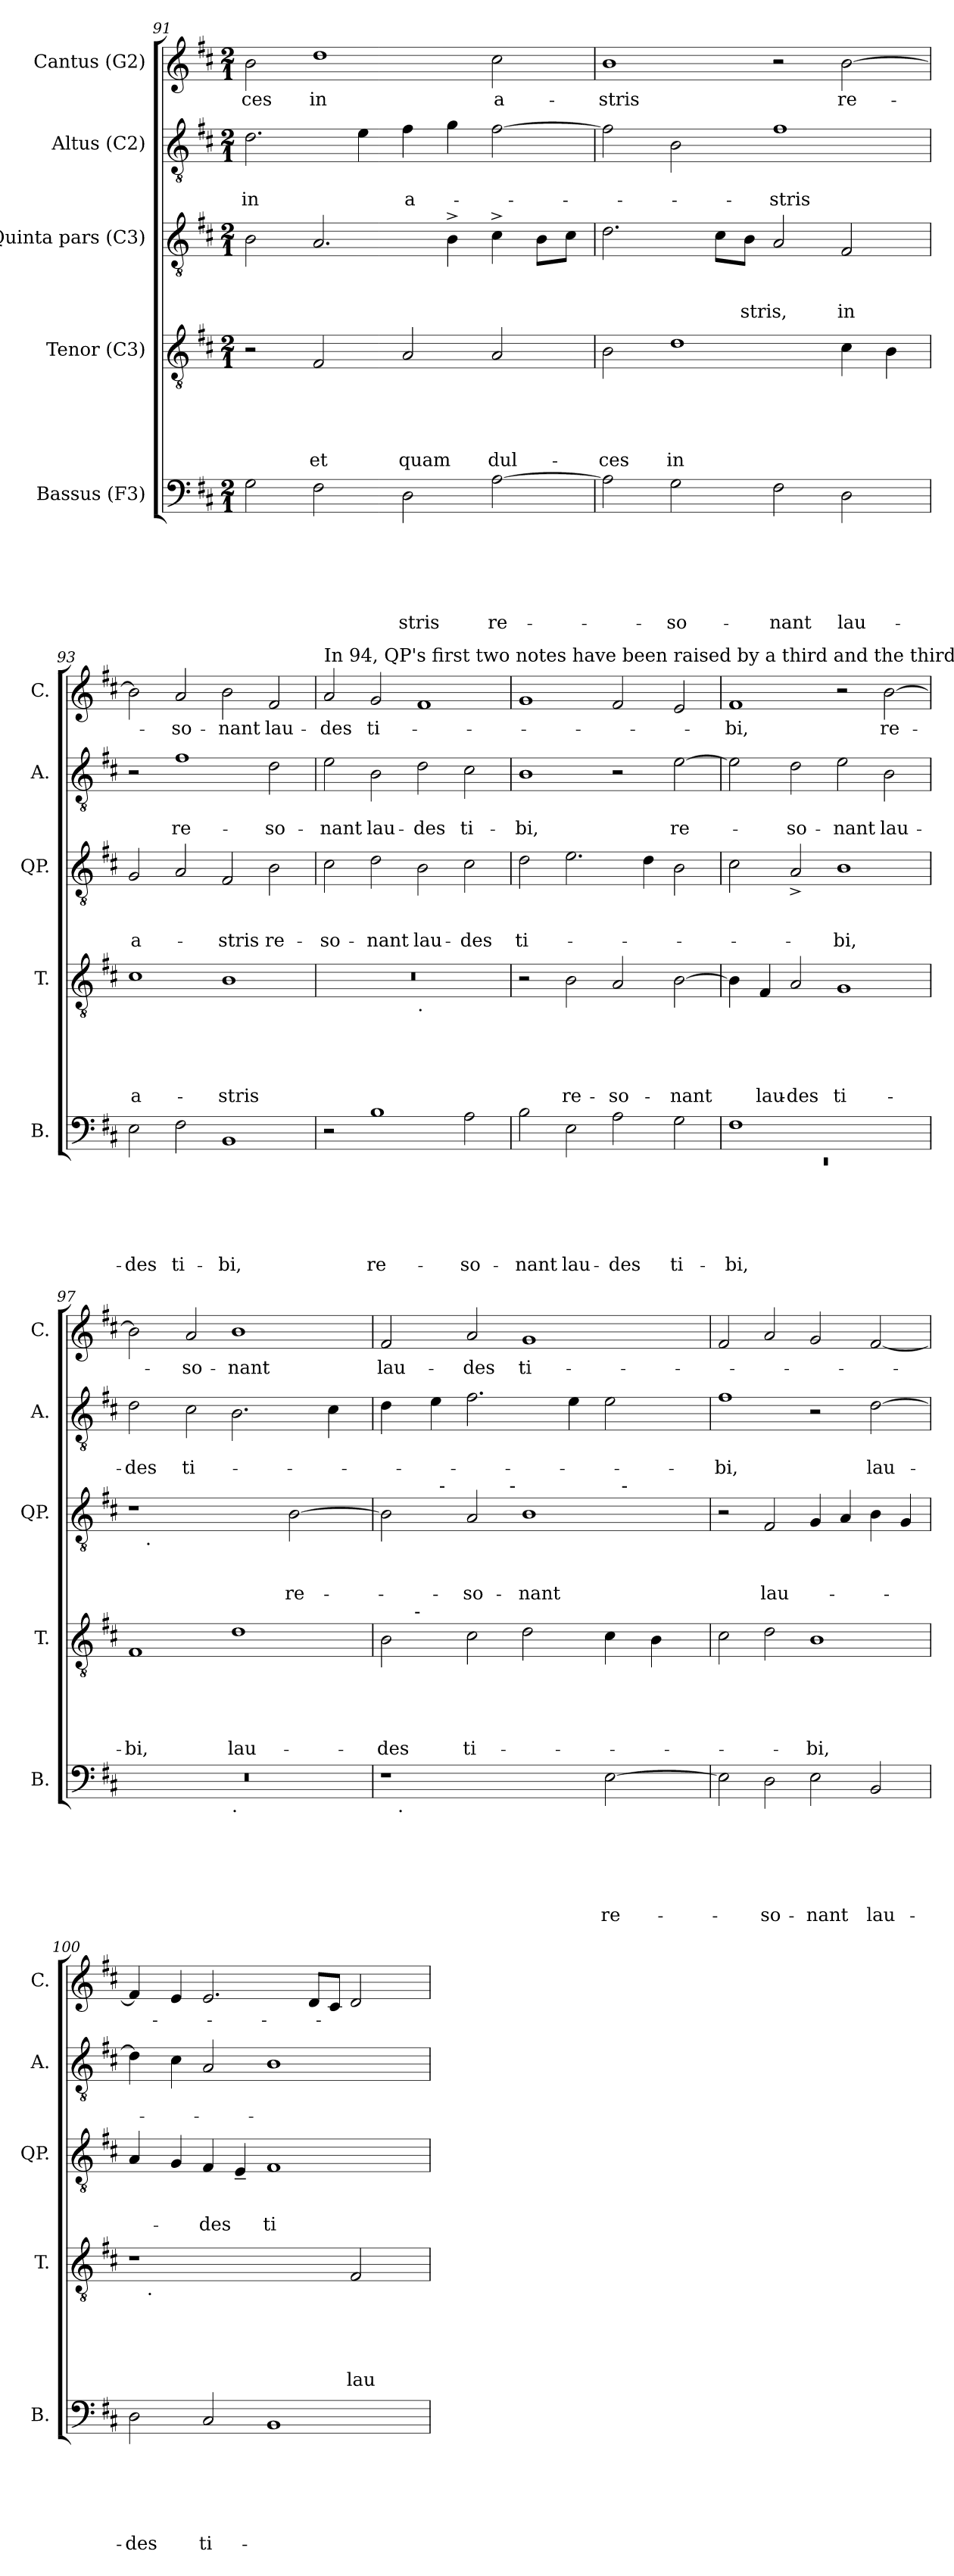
**kern	**text	**text	**text	**text	**text	**text	**kern	**text	**text	**text	**text	**text	**kern	**text	**text	**text	**kern	**text	**text	**kern	**text
*part5	*part5	*part5	*part5	*part5	*part5	*part5	*part4	*part4	*part4	*part4	*part4	*part4	*part3	*part3	*part3	*part3	*part2	*part2	*part2	*part1	*part1
*staff5	*staff5	*staff5	*staff5	*staff5	*staff5	*staff5	*staff4	*staff4	*staff4	*staff4	*staff4	*staff4	*staff3	*staff3	*staff3	*staff3	*staff2	*staff2	*staff2	*staff1	*staff1
*I"Bassus (F3)	*	*	*	*	*	*	*I"Tenor (C3)	*	*	*	*	*	*I"Quinta pars (C3)	*	*	*	*I"Altus (C2)	*	*	*I"Cantus (G2)	*
*I'B.	*	*	*	*	*	*	*I'T.	*	*	*	*	*	*I'QP.	*	*	*	*I'A.	*	*	*I'C.	*
*clefF4	*	*	*	*	*	*	*clefGv2	*	*	*	*	*	*clefGv2	*	*	*	*clefGv2	*	*	*clefG2	*
*k[f#c#]	*	*	*	*	*	*	*k[f#c#]	*	*	*	*	*	*k[f#c#]	*	*	*	*k[f#c#]	*	*	*k[f#c#]	*
*D:	*	*	*	*	*	*	*D:	*	*	*	*	*	*D:	*	*	*	*D:	*	*	*D:	*
*M2/1	*	*	*	*	*	*	*M2/1	*	*	*	*	*	*M2/1	*	*	*	*M2/1	*	*	*M2/1	*
=91	=91	=91	=91	=91	=91	=91	=91	=91	=91	=91	=91	=91	=91	=91	=91	=91	=91	=91	=91	=91	=91
!	!	!	!	!	!	!	!	!	!	!	!	!	!	!	!	!	!	!	!LO:LY:b	!	!LO:LY:b
2G\	.	.	.	.	.	.	2r	.	.	.	.	.	2B\	.	.	.	2.d\	.	in	2b\	-ces
!	!	!	!	!	!	!	!	!	!	!	!	!LO:LY:b	!	!	!	!	!	!	!	!	!LO:LY:b
2F#\	.	.	.	.	.	.	2F#/	.	.	.	.	et	2.A/	.	.	.	.	.	.	1dd	in
.	.	.	.	.	.	.	.	.	.	.	.	.	.	.	.	.	4e\	.	.	.	.
!	!	!	!	!	!	!LO:LY:b	!	!	!	!	!	!LO:LY:b	!	!	!	!	!	!	!LO:LY:b	!	!
2D\	.	.	.	.	.	-stris	2A/	.	.	.	.	quam	.	.	.	.	4f#\	.	a-	.	.
.	.	.	.	.	.	.	.	.	.	.	.	.	4B^>\	.	.	.	4g\	.	.	.	.
!	!	!	!	!	!	!LO:LY:b	!	!	!	!	!	!LO:LY:b	!	!	!	!	!	!	!	!	!LO:LY:b
[>2A\	.	.	.	.	.	re-	2A/	.	.	.	.	dul-	4c#^>\	.	.	.	[>2f#\	.	.	2cc#\	a-
.	.	.	.	.	.	.	.	.	.	.	.	.	8B\L	.	.	.	.	.	.	.	.
.	.	.	.	.	.	.	.	.	.	.	.	.	8c#\J	.	.	.	.	.	.	.	.
=92	=92	=92	=92	=92	=92	=92	=92	=92	=92	=92	=92	=92	=92	=92	=92	=92	=92	=92	=92	=92	=92
!	!	!	!	!	!	!	!	!	!	!	!	!LO:LY:b	!	!	!	!	!	!	!	!	!LO:LY:b
2A\]	.	.	.	.	.	.	2B\	.	.	.	.	-ces	2.d\	.	.	.	2f#\]	.	.	1b	-stris
!	!	!	!	!	!	!LO:LY:b	!	!	!	!	!	!LO:LY:b	!	!	!	!	!	!	!	!	!
2G\	.	.	.	.	.	-so-	1d	.	.	.	.	in	.	.	.	.	2B\	.	.	.	.
.	.	.	.	.	.	.	.	.	.	.	.	.	8c#\L	.	.	.	.	.	.	.	.
!	!	!	!	!	!	!	!	!	!	!	!	!	!	!	!	!LO:LY:b	!	!	!	!	!
.	.	.	.	.	.	.	.	.	.	.	.	.	8B\J	.	.	-stris,	.	.	.	.	.
!	!	!	!	!	!	!LO:LY:b	!	!	!	!	!	!	!	!	!	!	!	!	!LO:LY:b	!	!
2F#\	.	.	.	.	.	-nant	.	.	.	.	.	.	2A/	.	.	.	1f#	.	-stris	2r	.
!	!	!	!	!	!	!LO:LY:b	!	!	!	!	!	!	!	!	!	!LO:LY:b	!	!	!	!	!LO:LY:b
2D\	.	.	.	.	.	lau-	4c#\	.	.	.	.	.	2F#/	.	.	in	.	.	.	[>2b\	re-
.	.	.	.	.	.	.	4B\	.	.	.	.	.	.	.	.	.	.	.	.	.	.
=93	=93	=93	=93	=93	=93	=93	=93	=93	=93	=93	=93	=93	=93	=93	=93	=93	=93	=93	=93	=93	=93
!	!	!	!	!	!	!LO:LY:b	!	!	!	!	!	!LO:LY:b:rj	!	!	!	!LO:LY:b	!	!	!	!	!
2E\	.	.	.	.	.	-des	1c#	.	.	.	.	a-	2G/	.	.	a-	2r	.	.	2b\]	.
!	!	!	!	!	!	!LO:LY:b	!	!	!	!	!	!	!	!	!	!	!	!	!LO:LY:b	!	!LO:LY:b
2F#\	.	.	.	.	.	ti-	.	.	.	.	.	.	2A/	.	.	.	1f#	.	re-	2a/	-so-
!	!	!	!	!	!	!LO:LY:b	!	!	!	!	!	!LO:LY:b	!	!	!	!LO:LY:b	!	!	!	!	!LO:LY:b
1BB	.	.	.	.	.	-bi,	1B	.	.	.	.	-stris	2F#/	.	.	-stris	.	.	.	2b\	-nant
!	!	!	!	!	!	!	!	!	!	!	!	!	!	!	!	!LO:LY:b	!	!	!LO:LY:b	!	!LO:LY:b
.	.	.	.	.	.	.	.	.	.	.	.	.	2B\	.	.	re-	2d\	.	-so-	2f#/	lau-
!!LO:LB:g=z
=94	=94	=94	=94	=94	=94	=94	=94	=94	=94	=94	=94	=94	=94	=94	=94	=94	=94	=94	=94	=94	=94
!	!	!	!	!	!	!	!	!	!	!	!	!	!	!	!	!	!	!	!	!LO:TX:a:t=In 94, QP's first two notes have been raised by a third and the third note by a fourth.	!
!	!	!	!	!	!	!	!	!	!	!	!	!	!	!	!	!LO:LY:b	!	!	!LO:LY:b	!	!LO:LY:b
*	*	*	*	*	*	*	*^	*	*	*	*	*	*	*	*	*	*	*	*	*	*
2r	.	.	.	.	.	.	0r	1ryy	.	.	.	.	.	2c#\	.	.	-so-	2e\	.	-nant	2a/	-des
!	!	!	!	!	!	!LO:LY:b	!	!	!	!	!	!	!	!	!	!	!LO:LY:b	!	!	!LO:LY:b	!	!LO:LY:b
1B	.	.	.	.	.	re-	.	.	.	.	.	.	.	2d\	.	.	-nant	2B\	.	lau-	2g/	ti-
!	!	!	!	!	!	!	!	!LO:TX:b:t=.	!	!	!	!	!	!	!	!	!	!	!	!	!	!
!	!	!	!	!	!	!	!	!	!	!	!	!	!	!	!	!	!LO:LY:b	!	!	!LO:LY:b	!	!
.	.	.	.	.	.	.	.	1ryy	.	.	.	.	.	2B\	.	.	lau-	2d\	.	-des	1f#	.
!	!	!	!	!	!	!LO:LY:b	!	!	!	!	!	!	!	!	!	!	!LO:LY:b	!	!	!LO:LY:b	!	!
2A\	.	.	.	.	.	-so-	.	.	.	.	.	.	.	2c#\	.	.	-des	2c#\	.	ti-	.	.
=95	=95	=95	=95	=95	=95	=95	=95	=95	=95	=95	=95	=95	=95	=95	=95	=95	=95	=95	=95	=95	=95	=95
!	!	!	!	!	!	!LO:LY:b	!	!	!	!	!	!	!	!	!	!	!LO:LY:b	!	!	!LO:LY:b	!	!
*	*	*	*	*	*	*	*v	*v	*	*	*	*	*	*	*	*	*	*	*	*	*	*
2B\	.	.	.	.	.	-nant	2r	.	.	.	.	.	2d\	.	.	ti-	1B	.	-bi,	1g	.
!	!	!	!	!	!	!LO:LY:b	!	!	!	!	!	!LO:LY:b	!	!	!	!	!	!	!	!	!
2E\	.	.	.	.	.	lau-	2B\	.	.	.	.	re-	2.e\	.	.	.	.	.	.	.	.
!	!	!	!	!	!	!LO:LY:b	!	!	!	!	!	!LO:LY:b	!	!	!	!	!	!	!	!	!
2A\	.	.	.	.	.	-des	2A/	.	.	.	.	-so-	.	.	.	.	2r	.	.	2f#/	.
.	.	.	.	.	.	.	.	.	.	.	.	.	4d\	.	.	.	.	.	.	.	.
!	!	!	!	!	!	!LO:LY:b	!	!	!	!	!	!LO:LY:b	!	!	!	!	!	!	!LO:LY:b	!	!
2G\	.	.	.	.	.	ti-	[>2B\	.	.	.	.	-nant	2B\	.	.	.	[>2e\	.	re-	2e/	.
=96	=96	=96	=96	=96	=96	=96	=96	=96	=96	=96	=96	=96	=96	=96	=96	=96	=96	=96	=96	=96	=96
*^	*	*	*	*	*	*	*	*	*	*	*	*	*	*	*	*	*	*	*	*	*
!	!LO:N:vis=1	!	!	!	!	!	!LO:LY:b	!	!	!	!	!	!	!	!	!	!	!	!	!	!	!LO:LY:b
1F#	0rEE	.	.	.	.	.	-bi,	4B\]	.	.	.	.	.	2c#\	.	.	.	2e\]	.	.	1f#	-bi,
!	!	!	!	!	!	!	!	!	!	!	!	!	!LO:LY:b	!	!	!	!	!	!	!	!	!
.	.	.	.	.	.	.	.	4F#/	.	.	.	.	lau-	.	.	.	.	.	.	.	.	.
!	!	!	!	!	!	!	!	!	!	!	!	!	!LO:LY:b:rj	!	!	!	!	!	!	!LO:LY:b	!	!
.	.	.	.	.	.	.	.	2A/	.	.	.	.	-des	2A^</	.	.	.	2d\	.	-so-	.	.
!	!	!	!	!	!	!	!	!	!	!	!	!	!LO:LY:b	!	!	!	!LO:LY:b	!	!	!LO:LY:b	!	!
1ryy	.	.	.	.	.	.	.	1G	.	.	.	.	ti-	1B	.	.	-bi,	2e\	.	-nant	2r	.
!	!	!	!	!	!	!	!	!	!	!	!	!	!	!	!	!	!	!	!	!LO:LY:b	!	!LO:LY:b
.	.	.	.	.	.	.	.	.	.	.	.	.	.	.	.	.	.	2B\	.	lau-	[>2b\	re-
=97	=97	=97	=97	=97	=97	=97	=97	=97	=97	=97	=97	=97	=97	=97	=97	=97	=97	=97	=97	=97	=97	=97
!	!	!	!	!	!	!	!	!	!	!	!	!	!LO:LY:b	!	!	!	!	!	!	!LO:LY:b	!	!
*	*	*	*	*	*	*	*	*	*	*	*	*	*	*^	*	*	*	*	*	*	*	*
0r	1ryy	.	.	.	.	.	.	1F#	.	.	.	.	-bi,	1r	16.ryy	.	.	.	2d\	.	-des	2b\]	.
!	!	!	!	!	!	!	!	!	!	!	!	!	!	!	!LO:TX:b:t=.	!	!	!	!	!	!	!	!
.	.	.	.	.	.	.	.	.	.	.	.	.	.	.	1ryy	.	.	.	.	.	.	.	.
!	!	!	!	!	!	!	!	!	!	!	!	!	!	!	!	!	!	!	!	!	!LO:LY:b	!	!LO:LY:b
.	.	.	.	.	.	.	.	.	.	.	.	.	.	.	.	.	.	.	2c#\	.	ti-	2a/	-so-
!	!LO:TX:b:t=.	!	!	!	!	!	!	!	!	!	!	!	!	!	!	!	!	!	!	!	!	!	!
!	!	!	!	!	!	!	!	!	!	!	!	!	!LO:LY:b	!	!	!	!	!	!	!	!	!	!LO:LY:b
.	1ryy	.	.	.	.	.	.	1d	.	.	.	.	lau-	2ryy	.	.	.	.	2.B\	.	.	1b	-nant
.	.	.	.	.	.	.	.	.	.	.	.	.	.	.	2ryy	.	.	.	.	.	.	.	.
!	!	!	!	!	!	!	!	!	!	!	!	!	!	!	!	!	!	!LO:LY:b	!	!	!	!	!
.	.	.	.	.	.	.	.	.	.	.	.	.	.	[>2B\	.	.	.	re-	.	.	.	.	.
.	.	.	.	.	.	.	.	.	.	.	.	.	.	.	4ryy	.	.	.	.	.	.	.	.
.	.	.	.	.	.	.	.	.	.	.	.	.	.	.	.	.	.	.	4c#\	.	.	.	.
.	.	.	.	.	.	.	.	.	.	.	.	.	.	.	8ryy	.	.	.	.	.	.	.	.
.	.	.	.	.	.	.	.	.	.	.	.	.	.	.	32ryy	.	.	.	.	.	.	.	.
!!LO:PB:g=z
=98	=98	=98	=98	=98	=98	=98	=98	=98	=98	=98	=98	=98	=98	=98	=98	=98	=98	=98	=98	=98	=98	=98	=98
!	!	!	!	!	!	!	!	!	!	!	!	!	!LO:LY:b	!	!	!	!	!	!	!	!	!	!LO:LY:b
*	*	*	*	*	*	*	*	*^	*	*	*	*	*	*^	*^	*	*	*	*	*	*	*	*
1r	16.ryy	.	.	.	.	.	.	2B\	8ryy	.	.	.	.	-des	2B\]	4ryy	2...ryy	1ryy	.	.	.	4d\	.	.	2f#/	lau-
!	!LO:TX:b:t=.	!	!	!	!	!	!	!	!	!	!	!	!	!	!	!	!	!	!	!	!	!	!	!	!	!
.	1ryy	.	.	.	.	.	.	.	.	.	.	.	.	.	.	.	.	.	.	.	.	.	.	.	.	.
.	.	.	.	.	.	.	.	.	32ryy	.	.	.	.	.	.	.	.	.	.	.	.	.	.	.	.	.
!	!	!	!	!	!	!	!	!	!LO:TX:a:t=-	!	!	!	!	!	!	!	!	!	!	!	!	!	!	!	!	!
.	.	.	.	.	.	.	.	.	1ryy	.	.	.	.	.	.	.	.	.	.	.	.	.	.	.	.	.
.	.	.	.	.	.	.	.	.	.	.	.	.	.	.	.	32ryy	.	.	.	.	.	4e\	.	.	.	.
!	!	!	!	!	!	!	!	!	!	!	!	!	!	!	!	!LO:TX:a:t=-	!	!	!	!	!	!	!	!	!	!
.	.	.	.	.	.	.	.	.	.	.	.	.	.	.	.	1ryy	.	.	.	.	.	.	.	.	.	.
!	!	!	!	!	!	!	!	!	!	!	!	!	!	!LO:LY:b	!	!	!	!	!	!	!LO:LY:b	!	!	!	!	!LO:LY:b
.	.	.	.	.	.	.	.	2c#\	.	.	.	.	.	ti-	2A/	.	.	.	.	.	-so-	2.f#\	.	.	2a/	-des
!	!	!	!	!	!	!	!	!	!	!	!	!	!	!	!	!	!LO:TX:a:t=-	!	!	!	!	!	!	!	!	!
.	.	.	.	.	.	.	.	.	.	.	.	.	.	.	.	.	1ryy	.	.	.	.	.	.	.	.	.
!	!	!	!	!	!	!	!	!	!	!	!	!	!	!	!	!	!	!	!	!	!LO:LY:b	!	!	!	!	!LO:LY:b
2ryy	.	.	.	.	.	.	.	2d\	.	.	.	.	.	.	1B	.	.	2ryy	.	.	-nant	.	.	.	1g	ti-
.	2ryy	.	.	.	.	.	.	.	.	.	.	.	.	.	.	.	.	.	.	.	.	.	.	.	.	.
.	.	.	.	.	.	.	.	.	2ryy	.	.	.	.	.	.	.	.	.	.	.	.	.	.	.	.	.
.	.	.	.	.	.	.	.	.	.	.	.	.	.	.	.	.	.	.	.	.	.	4e\	.	.	.	.
.	.	.	.	.	.	.	.	.	.	.	.	.	.	.	.	2ryy	.	.	.	.	.	.	.	.	.	.
!	!	!	!	!	!	!	!LO:LY:b	!	!	!	!	!	!	!	!	!	!	!	!	!	!	!	!	!	!	!
[>2E\	.	.	.	.	.	.	re-	4c#\	.	.	.	.	.	.	.	.	.	16.ryy	.	.	.	2e\	.	.	.	.
!	!	!	!	!	!	!	!	!	!	!	!	!	!	!	!	!	!	!LO:TX:a:t=-	!	!	!	!	!	!	!	!
.	4ryy	.	.	.	.	.	.	.	.	.	.	.	.	.	.	.	.	4ryy	.	.	.	.	.	.	.	.
.	.	.	.	.	.	.	.	.	4ryy	.	.	.	.	.	.	.	.	.	.	.	.	.	.	.	.	.
.	.	.	.	.	.	.	.	4B\	.	.	.	.	.	.	.	.	.	.	.	.	.	.	.	.	.	.
.	.	.	.	.	.	.	.	.	.	.	.	.	.	.	.	8..ryy	.	.	.	.	.	.	.	.	.	.
.	8ryy	.	.	.	.	.	.	.	.	.	.	.	.	.	.	.	.	8ryy	.	.	.	.	.	.	.	.
.	.	.	.	.	.	.	.	.	16.ryy	.	.	.	.	.	.	.	.	.	.	.	.	.	.	.	.	.
.	.	.	.	.	.	.	.	.	.	.	.	.	.	.	.	.	16ryy	.	.	.	.	.	.	.	.	.
.	32ryy	.	.	.	.	.	.	.	.	.	.	.	.	.	.	.	.	32ryy	.	.	.	.	.	.	.	.
=99	=99	=99	=99	=99	=99	=99	=99	=99	=99	=99	=99	=99	=99	=99	=99	=99	=99	=99	=99	=99	=99	=99	=99	=99	=99	=99
!	!	!	!	!	!	!	!	!	!	!	!	!	!	!	!	!	!	!	!	!	!	!	!	!LO:LY:b	!	!
*v	*v	*	*	*	*	*	*	*	*	*	*	*	*	*	*v	*v	*v	*v	*	*	*	*	*	*	*	*
*	*	*	*	*	*	*	*v	*v	*	*	*	*	*	*	*	*	*	*	*	*	*	*
2E\]	.	.	.	.	.	.	2c#\	.	.	.	.	.	2r	.	.	.	1f#	.	-bi,	2f#/	.
!	!	!	!	!	!	!LO:LY:b	!	!	!	!	!	!	!	!	!	!LO:LY:b	!	!	!	!	!
2D\	.	.	.	.	.	-so-	2d\	.	.	.	.	.	2F#/	.	.	lau-	.	.	.	2a/	.
!	!	!	!	!	!	!LO:LY:b	!	!	!	!	!	!LO:LY:b	!	!	!	!	!	!	!	!	!
2E\	.	.	.	.	.	-nant	1B	.	.	.	.	-bi,	4G/	.	.	.	2r	.	.	2g/	.
.	.	.	.	.	.	.	.	.	.	.	.	.	4A/	.	.	.	.	.	.	.	.
!	!	!	!	!	!	!LO:LY:b	!	!	!	!	!	!	!	!	!	!	!	!	!LO:LY:b	!	!
2BB/	.	.	.	.	.	lau-	.	.	.	.	.	.	4B\	.	.	.	[>2d\	.	lau-	[<2f#/	.
.	.	.	.	.	.	.	.	.	.	.	.	.	4G/	.	.	.	.	.	.	.	.
=100	=100	=100	=100	=100	=100	=100	=100	=100	=100	=100	=100	=100	=100	=100	=100	=100	=100	=100	=100	=100	=100
!	!	!	!	!	!	!LO:LY:b	!	!	!	!	!	!	!	!	!	!	!	!	!	!	!
*	*	*	*	*	*	*	*^	*	*	*	*	*	*	*	*	*	*	*	*	*	*
2D\	.	.	.	.	.	-des	1r	16.ryy	.	.	.	.	.	4A/	.	.	.	4d\]	.	.	4f#/]	.
!	!	!	!	!	!	!	!	!LO:TX:b:t=.	!	!	!	!	!	!	!	!	!	!	!	!	!	!
.	.	.	.	.	.	.	.	1ryy	.	.	.	.	.	.	.	.	.	.	.	.	.	.
.	.	.	.	.	.	.	.	.	.	.	.	.	.	4G/	.	.	.	4c#\	.	.	4e/	.
!	!	!	!	!	!	!LO:LY:b	!	!	!	!	!	!	!	!	!	!	!LO:LY:b	!	!	!	!	!
2C#/	.	.	.	.	.	ti-	.	.	.	.	.	.	.	4F#/	.	.	-des	2A/	.	.	2.e/	.
.	.	.	.	.	.	.	.	.	.	.	.	.	.	4E~</	.	.	.	.	.	.	.	.
!	!	!	!	!	!	!	!	!	!	!	!	!	!	!	!	!	!LO:LY:b	!	!	!	!	!
1BB	.	.	.	.	.	.	2ryy	.	.	.	.	.	.	1F#	.	.	ti-	1B	.	.	.	.
.	.	.	.	.	.	.	.	2ryy	.	.	.	.	.	.	.	.	.	.	.	.	.	.
.	.	.	.	.	.	.	.	.	.	.	.	.	.	.	.	.	.	.	.	.	8d/L	.
.	.	.	.	.	.	.	.	.	.	.	.	.	.	.	.	.	.	.	.	.	8c#/J	.
!	!	!	!	!	!	!	!	!	!	!	!	!	!LO:LY:b	!	!	!	!	!	!	!	!	!
.	.	.	.	.	.	.	2F#/	.	.	.	.	.	lau-	.	.	.	.	.	.	.	2d/	.
.	.	.	.	.	.	.	.	4ryy	.	.	.	.	.	.	.	.	.	.	.	.	.	.
.	.	.	.	.	.	.	.	8ryy	.	.	.	.	.	.	.	.	.	.	.	.	.	.
.	.	.	.	.	.	.	.	32ryy	.	.	.	.	.	.	.	.	.	.	.	.	.	.
*	*	*	*	*	*	*	*v	*v	*	*	*	*	*	*	*	*	*	*	*	*	*	*
=	=	=	=	=	=	=	=	=	=	=	=	=	=	=	=	=	=	=	=	=	=
*-	*-	*-	*-	*-	*-	*-	*-	*-	*-	*-	*-	*-	*-	*-	*-	*-	*-	*-	*-	*-	*-
